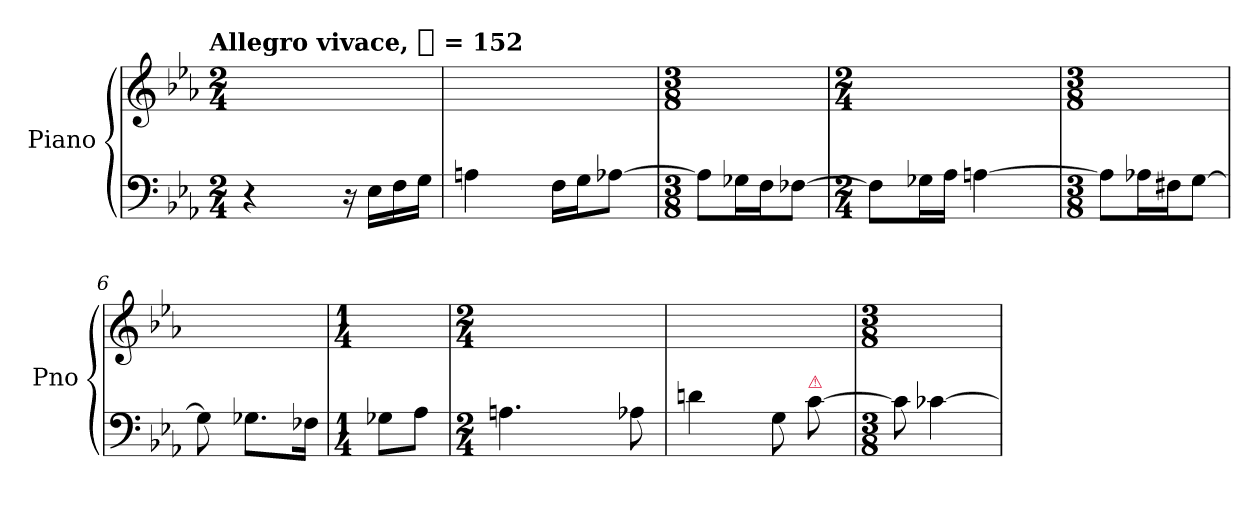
**kern	**kern
*part1	*part1
*staff2	*staff1
*I"Piano	*
*I'Pno	*
*clefF4	*clefG2
*k[b-e-a-]	*k[b-e-a-]
*E-:	*E-:
!!LO:TX:omd:t=Allegro vivace, [quarter] = 152
*M2/4	*M2/4
*MM152	*MM152
=1	=1
4r	16ryy
.	16ryy
.	16ryy
.	16ryy
16r	4ryy
16E-LL	.
16F	.
16GJJ	.
=2	=2
4An	16ryy
.	16ryy
.	4ryy
16FLL	.
16GJ	.
[8A-XJ	16ryy
.	16ryy
=3	=3
*M3/8	*M3/8
8A-L]	4ryy
16G-XL	.
16FJ	.
[8F-XJ	8ryy
=4	=4
*M2/4	*M2/4
8F-L]	16ryy
.	16ryy
16G-XL	4ryy
16A-JJ	.
[4An	.
.	16ryy
.	16ryy
=5	=5
*M3/8	*M3/8
8AL]	4ryy
16A-XL	.
16F#XJ	.
[8GJ	8ryy
=6	=6
8G]	16ryy
.	16ryy
8.G-XL	8ryy
.	16ryy
16F-XJk	16ryy
=7	=7
*M1/4	*M1/4
8G-XL	4ryy
8A-J	.
=8	=8
*M2/4	*M2/4
4.An	16ryy
.	16ryy
.	16ryy
.	16ryy
.	4ryy
8A-X	.
=9	=9
4dn	16ryy
.	16ryy
.	4ryy
8G	.
!LO:TX:a:color=crimson:t=⚠	!
[8c	16ryy
.	16ryy
=10	=10
*M3/8	*M3/8
8c]	4ryy
[4c-X	.
.	8ryy
=	=
*-	*-
